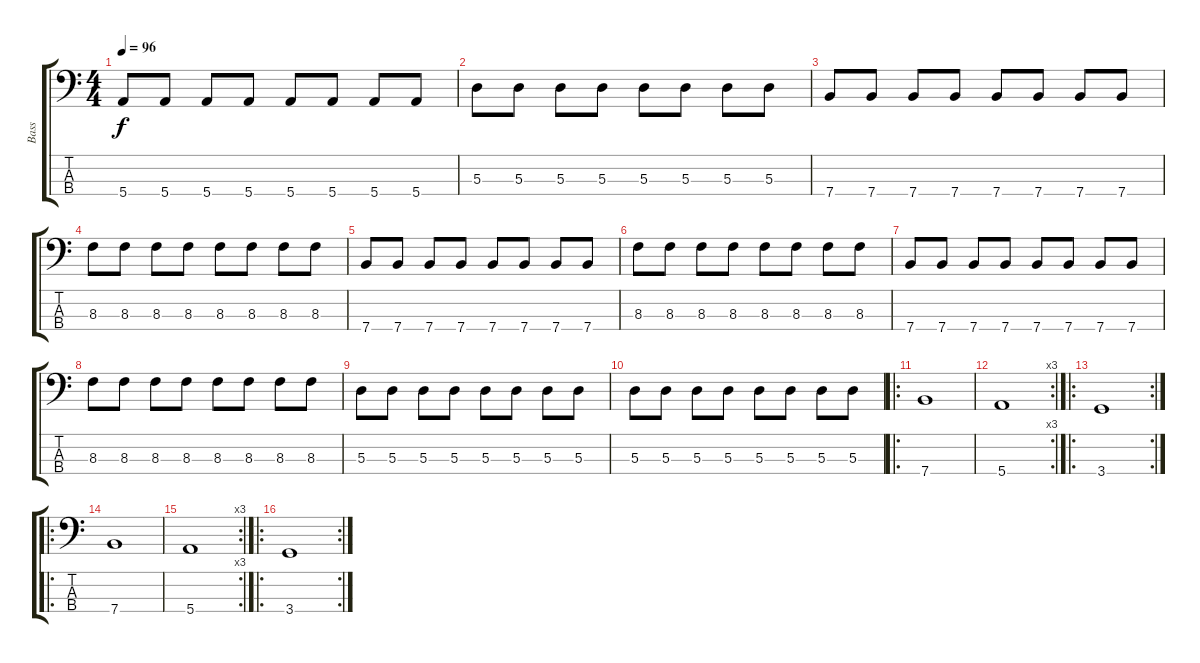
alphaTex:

\track ("Bass" "Bass") {instrument fretlessbass}
\staff {score tabs}
\tuning (G2 D2 A1 E1) {hide}
\ts (4 4)
\tempo 96
\clef f4
\ks c
5.4.8{dy f} 5.4.8 5.4.8 5.4.8 5.4.8 5.4.8 5.4.8 5.4.8 |
5.3.8 5.3.8 5.3.8 5.3.8 5.3.8 5.3.8 5.3.8 5.3.8 |
7.4.8 7.4.8 7.4.8 7.4.8 7.4.8 7.4.8 7.4.8 7.4.8 |
8.3.8 8.3.8 8.3.8 8.3.8 8.3.8 8.3.8 8.3.8 8.3.8 |
7.4.8 7.4.8 7.4.8 7.4.8 7.4.8 7.4.8 7.4.8 7.4.8 |
8.3.8 8.3.8 8.3.8 8.3.8 8.3.8 8.3.8 8.3.8 8.3.8 |
7.4.8 7.4.8 7.4.8 7.4.8 7.4.8 7.4.8 7.4.8 7.4.8 |
8.3.8 8.3.8 8.3.8 8.3.8 8.3.8 8.3.8 8.3.8 8.3.8 |
5.3.8 5.3.8 5.3.8 5.3.8 5.3.8 5.3.8 5.3.8 5.3.8 |
5.3.8 5.3.8 5.3.8 5.3.8 5.3.8 5.3.8 5.3.8 5.3.8 |
\ro
7.4.1 |
\rc 3
5.4.1 |
\ro
\rc 2
3.4.1 |
\ro
7.4.1 |
\rc 3
5.4.1 |
\ro
\rc 2
3.4.1
